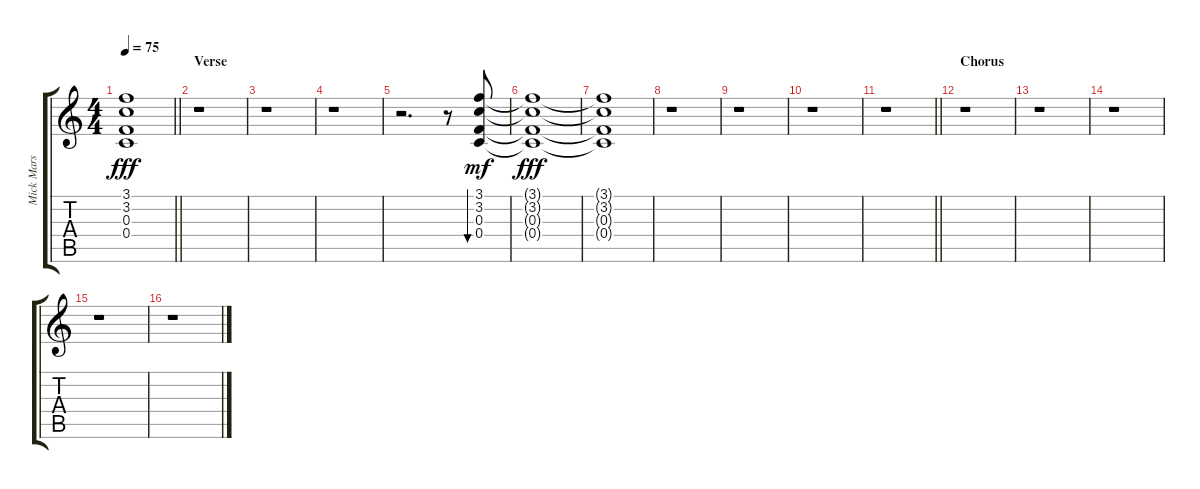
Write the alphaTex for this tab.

\track ("Mick Mars - Lead Guitar" "Mick Mars ") {instrument distortionguitar}
\staff {score tabs}
\tuning (D4 A3 F3 C3 G2 C2) {hide}
\ts (4 4)
\tempo 75
\clef g2
\barLineRight lightlight
\ks c
(3.1{t} 3.2{t} 0.3{t} 0.4{t}).1{dy fff} |
\section ("" "Verse")
r.1{volume 16} |
r.1 |
r.1 |
r.2{d} r.8 (3.1 3.2 0.3 0.4).8{bu 240 dy mf} |
(3.1{t} 3.2{t} 0.3{t} 0.4{t}).1{dy fff} |
(3.1{t} 3.2{t} 0.3{t} 0.4{t}).1{volume 0} |
r.1{volume 16} |
r.1 |
r.1 |
\barLineRight lightlight
r.1 |
\section ("" "Chorus")
r.1 |
r.1 |
r.1 |
r.1 |
r.1
